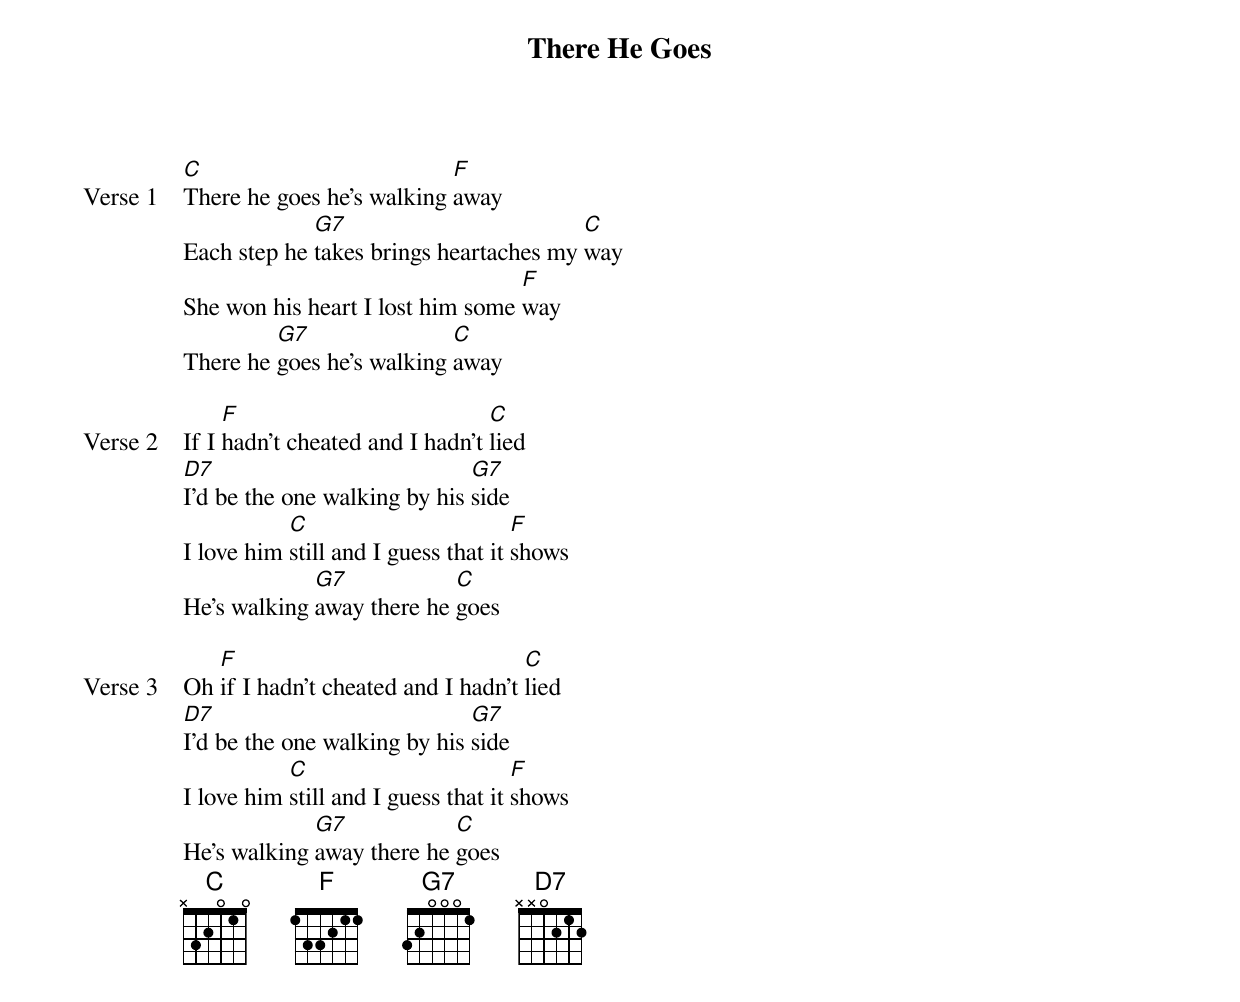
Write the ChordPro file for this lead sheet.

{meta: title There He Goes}
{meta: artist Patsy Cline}
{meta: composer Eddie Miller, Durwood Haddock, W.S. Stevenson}

{start_of_verse: Verse 1}
[C]There he goes he's walking [F]away
Each step he [G7]takes brings heartaches my [C]way
She won his heart I lost him some [F]way
There he [G7]goes he's walking [C]away
{end_of_verse}

{start_of_verse: Verse 2}
If I [F]hadn't cheated and I hadn't [C]lied
[D7]I'd be the one walking by his [G7]side
I love him [C]still and I guess that it [F]shows
He's walking [G7]away there he [C]goes
{end_of_verse}

{start_of_verse: Verse 3}
Oh [F]if I hadn't cheated and I hadn't [C]lied
[D7]I'd be the one walking by his [G7]side
I love him [C]still and I guess that it [F]shows
He's walking [G7]away there he [C]goes
{end_of_verse}
